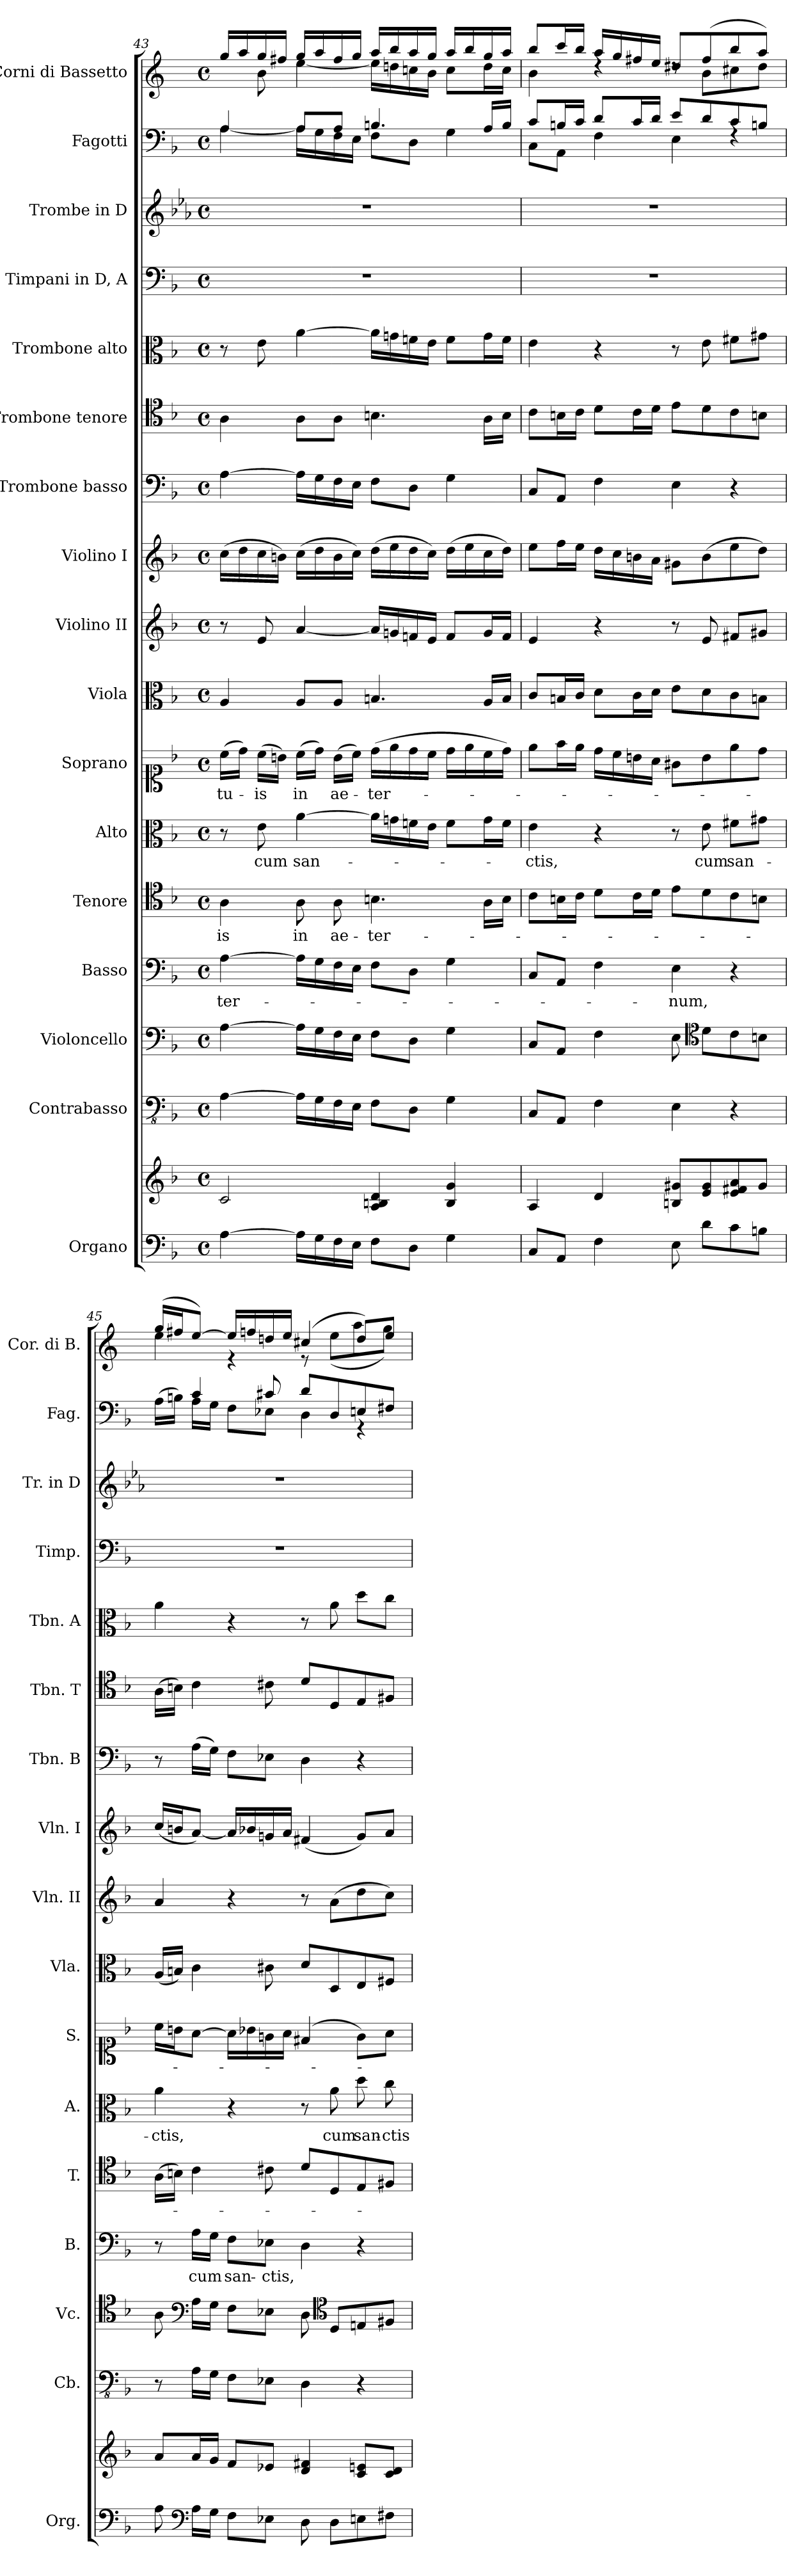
**kern	**kern	**kern	**kern	**kern	**text	**kern	**text	**kern	**text	**kern	**text	**kern	**kern	**kern	**kern	**kern	**kern	**kern	**kern	**kern	**kern	**text
*part17	*part17	*part16	*part15	*part14	*part14	*part13	*part13	*part12	*part12	*part11	*part11	*part10	*part9	*part8	*part7	*part6	*part5	*part4	*part3	*part2	*part1	*part1
*staff18	*staff17	*staff16	*staff15	*staff14	*staff14	*staff13	*staff13	*staff12	*staff12	*staff11	*staff11	*staff10	*staff9	*staff8	*staff7	*staff6	*staff5	*staff4	*staff3	*staff2	*staff1	*staff1
*I"Organo	*	*I"Contrabasso	*I"Violoncello	*I"Basso	*	*I"Tenore	*	*I"Alto	*	*I"Soprano	*	*I"Viola	*I"Violino II	*I"Violino I	*I"Trombone basso	*I"Trombone tenore	*I"Trombone alto	*I"Timpani in D, A	*I"Trombe in D	*I"Fagotti	*I"Corni di Bassetto	*
*I'Org.	*	*I'Cb.	*I'Vc.	*I'B.	*	*I'T.	*	*I'A.	*	*I'S.	*	*I'Vla.	*I'Vln. II	*I'Vln. I	*I'Tbn. B	*I'Tbn. T	*I'Tbn. A	*I'Timp.	*I'Tr. in D	*I'Fag.	*I'Cor. di B.	*
*clefF4	*clefG2	*clefFv4	*clefF4	*clefF4	*	*clefC4	*	*clefC3	*	*clefC1	*	*clefC3	*clefG2	*clefG2	*clefF4	*clefC4	*clefC3	*clefF4	*clefG2	*clefF4	*clefG2	*
*	*	*	*	*	*	*	*	*	*	*	*	*	*	*	*	*	*	*	*ITrd-1c-2	*	*ITrd4c7	*
*k[b-]	*k[b-]	*k[b-]	*k[b-]	*k[b-]	*	*k[b-]	*	*k[b-]	*	*k[b-]	*	*k[b-]	*k[b-]	*k[b-]	*k[b-]	*k[b-]	*k[b-]	*k[b-]	*k[b-]	*k[b-]	*k[b-]	*
*M4/4	*M4/4	*M4/4	*M4/4	*M4/4	*	*M4/4	*	*M4/4	*	*M4/4	*	*M4/4	*M4/4	*M4/4	*M4/4	*M4/4	*M4/4	*M4/4	*M4/4	*M4/4	*M4/4	*
*met(c)	*met(c)	*met(c)	*met(c)	*met(c)	*	*met(c)	*	*met(c)	*	*met(c)	*	*met(c)	*met(c)	*met(c)	*met(c)	*met(c)	*met(c)	*met(c)	*met(c)	*met(c)	*met(c)	*
=43	=43	=43	=43	=43	=43	=43	=43	=43	=43	=43	=43	=43	=43	=43	=43	=43	=43	=43	=43	=43	=43	=43
!	!	!	!	!	!LO:LY:b	!	!LO:LY:b	!	!	!	!LO:LY:b	!	!	!	!	!	!	!	!	!	!	!
*	*	*	*	*	*	*	*	*	*	*	*	*	*	*	*	*	*	*	*	*^	*^	*
[4A\	2c/	[4AA\	[4A\	[4A\	-ter-	4A\	-is	8r	.	(>16cc\LL	tu-	4A/	8r	(>16cc\LL	[4A\	4A\	8r	1r	1r	4A/	[4A\	16cc/LL	8ryy	.
.	.	.	.	.	.	.	.	.	.	16dd\JJ)	.	.	.	16dd\	.	.	.	.	.	.	.	16dd/	.	.
!	!	!	!	!	!	!	!	!	!LO:LY:b	!	!LO:LY:b	!	!	!	!	!	!	!	!	!	!	!	!	!
.	.	.	.	.	.	.	.	8e\	cum	(>16cc\LL	-is	.	8e/	16cc\	.	.	8e\	.	.	.	.	16cc/	8e\	.
.	.	.	.	.	.	.	.	.	.	16bn\JJ)	.	.	.	16bn\JJ)	.	.	.	.	.	.	.	16bn/JJ	.	.
!	!	!	!	!	!	!	!LO:LY:b	!	!LO:LY:b	!	!LO:LY:b	!	!	!	!	!	!	!	!	!	!	!	!	!
16A\LL]	.	16AA\LL]	16A\LL]	16A\LL]	.	8A\	in	[4a\	san-	(>16cc\LL	in	8A/L	[4a/	(>16cc\LL	16A\LL]	8A\L	[4a\	.	.	8A/L	16A\LL]	16cc/LL	[4a\	.
16G\	.	16GG\	16G\	16G\	.	.	.	.	.	16dd\JJ)	.	.	.	16dd\	16G\	.	.	.	.	.	16G\	16dd/	.	.
!	!	!	!	!	!	!	!LO:LY:b	!	!	!	!LO:LY:b	!	!	!	!	!	!	!	!	!	!	!	!	!
16F\	.	16FF\	16F\	16F\	.	8A\	ae-	.	.	(>16b\LL	ae-	8A/J	.	16b\	16F\	8A\J	.	.	.	8A/J	16F\	16b/	.	.
16E\JJ	.	16EE\JJ	16E\JJ	16E\JJ	.	.	.	.	.	16cc\JJ)	.	.	.	16cc\JJ)	16E\JJ	.	.	.	.	.	16E\JJ	16cc/JJ	.	.
!	!	!	!	!	!	!	!LO:LY:b	!	!	!	!LO:LY:b	!	!	!	!	!	!	!	!	!	!	!	!	!
8F\L	4A/ 4Bn/ 4d/	8FF\L	8F\L	8F\L	.	4.Bn\	-ter-	16a\LL]	.	(>16dd\LL	-ter-	4.Bn/	16a/LL]	(>16dd\LL	8F\L	4.Bn\	16a\LL]	.	.	4.Bn/	8F\L	16dd/LL	16a\LL]	.
.	.	.	.	.	.	.	.	16gn\	.	16ee\	.	.	16gn/	16ee\	.	.	16gn\	.	.	.	.	16ee/	16gn\	.
8D\J	.	8DD\J	8D\J	8D\J	.	.	.	16fn\	.	16dd\	.	.	16fn/	16dd\	8D\J	.	16fn\	.	.	.	8D\J	16dd/	16fn\	.
.	.	.	.	.	.	.	.	16e\JJ	.	16cc\JJ	.	.	16e/JJ	16cc\JJ)	.	.	16e\JJ	.	.	.	.	16cc/JJ	16e\JJ	.
4G\	4B/ 4g/	4GG\	4G\	4G\	.	.	.	8f\L	.	16dd\LL	.	.	8f/L	(>16dd\LL	4G\	.	8f\L	.	.	.	4G\	16dd/LL	8f\L	.
.	.	.	.	.	.	.	.	.	.	16ee\	.	.	.	16ee\	.	.	.	.	.	.	.	16ee/	.	.
.	.	.	.	.	.	16A\LL	.	16g\L	.	16cc\	.	16A/LL	16g/L	16cc\	.	16A\LL	16g\L	.	.	16A/LL	.	16cc/	16g\L	.
.	.	.	.	.	.	16B\JJ	.	16f\JJ	.	16dd\JJ)	.	16B/JJ	16f/JJ	16dd\JJ)	.	16B\JJ	16f\JJ	.	.	16B/JJ	.	16dd/JJ	16f\JJ	.
!!LO:PB:g=z	!!
=44	=44	=44	=44	=44	=44	=44	=44	=44	=44	=44	=44	=44	=44	=44	=44	=44	=44	=44	=44	=44	=44	=44	=44	=44
!	!	!	!	!	!	!	!	!	!LO:LY:b	!	!	!	!	!	!	!	!	!	!	!	!	!	!	!LO:LY:b
8C/L	4A/	8CC/L	8C/L	8C/L	.	8c\L	.	4e\	-ctis,	8ee\L	.	8c/L	4e/	8ee\L	8C/L	8c\L	4e\	1r	1r	8c/L	8C\L	8ee/L	4e\	.
8AA/J	.	8AAA/J	8AA/J	8AA/J	.	16Bn\L	.	.	.	16ff\L	.	16Bn/L	.	16ff\L	8AA/J	16Bn\L	.	.	.	16Bn/L	8AA\J	16ff/L	.	.
.	.	.	.	.	.	16c\JJ	.	.	.	16ee\JJ	.	16c/JJ	.	16ee\JJ	.	16c\JJ	.	.	.	16c/JJ	.	16ee/JJ	.	.
4F\	4d/	4FF\	4F\	4F\	.	8d\L	.	4r	.	16dd\LL	.	8d\L	4r	16dd\LL	4F\	8d\L	4r	.	.	8d/L	4F\	16dd/LL	4rdd	.
.	.	.	.	.	.	.	.	.	.	16cc\	.	.	.	16cc\	.	.	.	.	.	.	.	16cc/	.	.
.	.	.	.	.	.	16c\L	.	.	.	16bn\	.	16c\L	.	16bn\	.	16c\L	.	.	.	16c/L	.	16bn/	.	.
.	.	.	.	.	.	16d\JJ	.	.	.	16a\JJ	.	16d\JJ	.	16a\JJ	.	16d\JJ	.	.	.	16d/JJ	.	16a/JJ	.	.
!	!	!	!	!	!LO:LY:b	!	!	!	!	!	!	!	!	!	!	!	!	!	!	!	!	!	!	!
8E\	8Bn/ 8g#X/L	4EE\	8E\	4E\	-num,	8e\L	.	8r	.	8g#X\L	.	8e\L	8r	8g#X\L	4E\	8e\L	8r	.	.	8e/L	4E\	8g#X/L	8rdd	.
*	*	*	*clefC4	*	*	*	*	*	*	*	*	*	*	*	*	*	*	*	*	*	*	*	*	*
!	!	!	!	!	!	!	!	!	!LO:LY:b	!	!	!	!	!	!	!	!	!	!	!	!	!	!	!
8d\L	8e/ 8g#/	.	8d\L	.	.	8d\	.	8e\	cum	8b\	.	8d\	8e/	(>8b\	.	8d\	8e\	.	.	8d/	.	(>8b/	8e\L	.
!	!	!	!	!	!	!	!	!	!LO:LY:b	!	!	!	!	!	!	!	!	!	!	!	!	!	!	!
8c\	8e/ 8f#X/ 8a/	4r	8c\	4r	.	8c\	.	8f#X\L	san-	8ee\	.	8c\	8f#X/L	8ee\	4r	8c\	8f#X\L	.	.	8c/	4rF	8ee/	8f#X\	.
8Bn\J	8g#/J	.	8Bn\J	.	.	8Bn\J	.	8g#X\J	.	8dd\J	.	8Bn\J	8g#X/J	8dd\J)	.	8Bn\J	8g#X\J	.	.	8Bn/J	.	8dd/J)	8g#\J	.
=45	=45	=45	=45	=45	=45	=45	=45	=45	=45	=45	=45	=45	=45	=45	=45	=45	=45	=45	=45	=45	=45	=45	=45	=45
!	!	!	!	!	!	!	!	!	!LO:LY:b	!	!	!	!	!	!	!	!	!	!	!	!	!	!	!
8A\	8a/L	8r	8A\	8r	.	(>16A\LL	.	4a\	-ctis,	16cc\LL	.	(<16A/LL	4a/	(<16cc/LL	8r	(>16A\LL	4a\	1r	1r	(>16A\LL	8ryy	(>16cc/LL	4a\	.
.	.	.	.	.	.	16Bn\JJ)	.	.	.	16bn\J	.	16Bn/JJ)	.	16bn/J	.	16Bn\JJ)	.	.	.	16Bn\JJ)	.	16bn/J	.	.
*clefF4	*	*	*clefF4	*	*	*	*	*	*	*	*	*	*	*	*	*	*	*	*	*	*	*	*	*
!	!	!	!	!	!LO:LY:b	!	!	!	!	!	!	!	!	!	!	!	!	!	!	!	!	!	!	!
16A\LL	16a/L	16AA\LL	16A\LL	16A\LL	cum	4c\	.	.	.	[8a\J	.	4c\	.	[8a/J)	(>16A\LL	4c\	.	.	.	4c/	16A\LL	[8a/J)	.	.
16G\JJ	16g/JJ	16GG\JJ	16G\JJ	16G\JJ	.	.	.	.	.	.	.	.	.	.	16G\JJ)	.	.	.	.	.	16G\JJ	.	.	.
!	!	!	!	!	!LO:LY:b	!	!	!	!	!	!	!	!	!	!	!	!	!	!	!	!	!	!	!
8F\L	8f/L	8FF\L	8F\L	8F\L	san-	.	.	4r	.	16a\LL]	.	.	4r	16a/LL]	8F\L	.	4r	.	.	.	8F\L	16a/LL]	4r	.
.	.	.	.	.	.	.	.	.	.	16b-X\	.	.	.	16b-X/	.	.	.	.	.	.	.	16b-X/	.	.
!	!	!	!	!	!LO:LY:b	!	!	!	!	!	!	!	!	!	!	!	!	!	!	!	!	!	!	!
8E-X\J	8e-X/J	8EE-X\J	8E-X\J	8E-X\J	-ctis,	8c#X\	.	.	.	16gn\	.	8c#X\	.	16gn/	8E-X\J	8c#X\	.	.	.	8c#X/	8E-X\J	16gn/	.	.
.	.	.	.	.	.	.	.	.	.	16a\JJ	.	.	.	16a/JJ	.	.	.	.	.	.	.	16a/JJ	.	.
8D\	4d/ 4f#X/	4DD\	8D\	4D\	.	8d/L	.	8r	.	(>4f#X/	.	8d/L	8r	(<4f#X/	4D\	8d/L	8r	.	.	8d/L	4D\	(>4f#X/	8r	.
*	*	*	*clefC4	*	*	*	*	*	*	*	*	*	*	*	*	*	*	*	*	*	*	*	*	*
!	!	!	!	!	!	!	!	!	!LO:LY:b	!	!	!	!	!	!	!	!	!	!	!	!	!	!	!
8D\L	.	.	8D/L	.	.	8D/	.	8a\	cum	.	.	8D/	(>8a\L	.	.	8D/	8a\	.	.	8D/	.	.	(<8a\L	.
!	!	!	!	!	!	!	!	!	!LO:LY:b	!	!	!	!	!	!	!	!	!	!	!	!	!	!	!
8En\	8c/ 8en/L	4r	8En/	4r	.	8E/	.	8dd\	san-	8g\L)	.	8E/	8dd\	8g/L)	4r	8E/	8dd\L	.	.	8En/	4r	8g/L)	8dd\	.
!	!	!	!	!	!	!	!	!	!LO:LY:b	!	!	!	!	!	!	!	!	!	!	!	!	!	!	!
8F#X\J	8c/ 8d/J	.	8F#X/J	.	.	8F#X/J	.	8cc\	-ctis	8a\J	.	8F#X/J	8cc\J)	8a/J	.	8F#X/J	8cc\J	.	.	8F#X/J	.	8a/J	8cc\J)	.
*	*	*	*	*	*	*	*	*	*	*	*	*	*	*	*	*	*	*	*	*v	*v	*	*	*
*	*	*	*	*	*	*	*	*	*	*	*	*	*	*	*	*	*	*	*	*	*v	*v	*
=	=	=	=	=	=	=	=	=	=	=	=	=	=	=	=	=	=	=	=	=	=	=
*-	*-	*-	*-	*-	*-	*-	*-	*-	*-	*-	*-	*-	*-	*-	*-	*-	*-	*-	*-	*-	*-	*-
